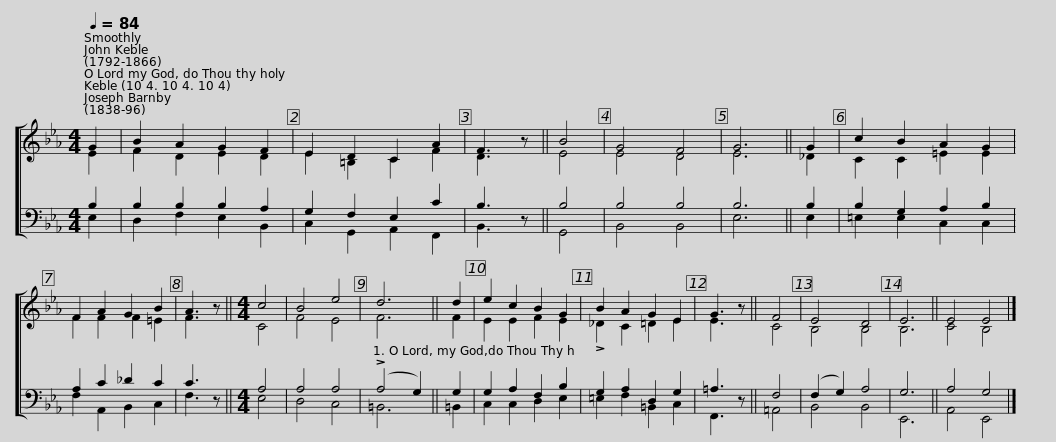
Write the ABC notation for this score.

X:1
%%score [ ( 1 2 ) ( 3 4 ) ]
L:1/8
Q:1/4=84
M:4/4
I:linebreak $
K:Eb
V:1 treble
V:2 treble
V:3 bass
V:4 bass
V:1
 G2 | B2 A2 G2 F2 | E2 D2 C2 A2 | F3 z || B4 | %5
 G4 F4 | G6 || G2 | c2 B2 A2 G2 | F2 A2 G2 B2 | %10
 A3 z ||$[M:4/4] c4 | B4 e4 | d6 || d2 | %15
 e2 c2 B2 G2 | B2 A2 G2 E2 | G3 z || F4 | E4 D4 | %20
 E6 || E4 E4 |] %22
V:2
 E2 | F2 D2 E2- D2 | E2 =B,2 C2 F2 | D3 z || E4 | %5
 E4 D4 | E6 || _D2 | C2 C2 =E2 E2 | F2 F2 F2 =E2 | %10
 F3 z ||$[M:4/4] C4 | F4 E4 | F6 || F2 | %15
 E2 E2 F2 E2 | !>!_D2 C2 =D2 E2 | E3 z || C4 | B,4 B,4 | %20
 B,6 || C4 B,4 |] %22
V:3
 B,2 | B,2 B,2 B,2 A,2 | G,2 F,2 E,2 C2 | B,3 z || B,4 | %5
 B,4 B,4 | B,6 || B,2 | B,2 G,2 A,2 B,2 | A,2 C2 _D2 C2 | %10
 C3 z ||$[M:4/4] A,4 | A,4 A,4 | (!>!A,4 G,2) || G,2 | %15
 G,2 A,2 F,2 B,2 | G,2 A,2 D,2 G,2 | =A,3 z || F,4 | (F,2 G,2) A,4 | %20
 G,6 || A,4 G,4 |] %22
V:4
 E,2 | D,2 F,2 E,2 B,,2 | C,2 G,,2 A,,2 F,,2 | B,,3 z || G,,4 | %5
 B,,4 B,,4 | E,6 || E,2 | =E,2 E,2 C,2 C,2 | F,2 A,,2 B,,2 C,2 | %10
 F,3 z ||$[M:4/4] E,4 | D,4 C,4 | =B,,6 || =B,,2 | %15
 C,2 C,2 D,2 E,2 | =E,2 F,2 =B,,2 C,2 | F,,3 z || =A,,4 | B,,4 B,,4 | %20
 E,,6 || A,,4 E,,4 |] %22
